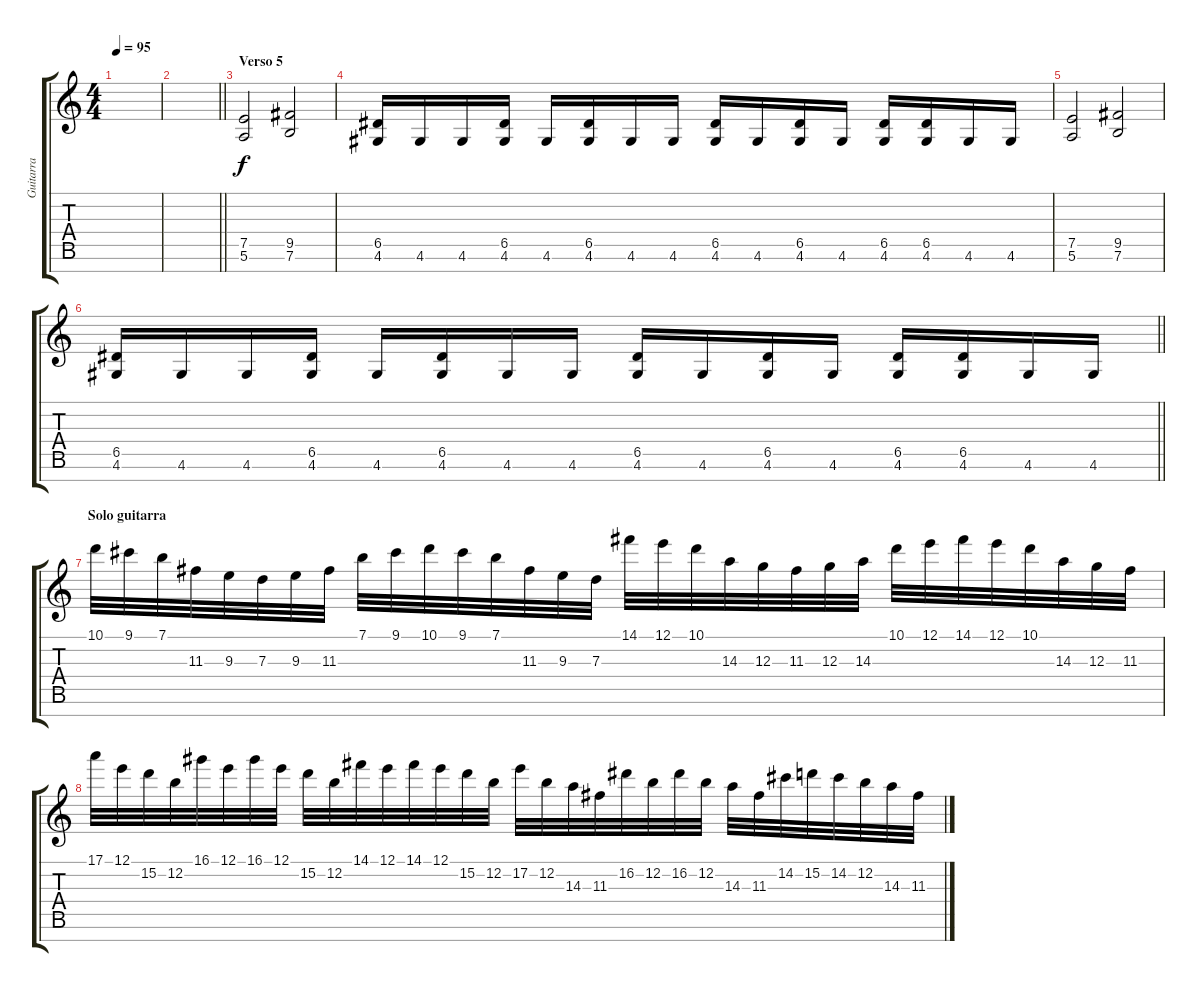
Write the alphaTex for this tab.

\track ("Guitarra" "Guitarra") {instrument overdrivenguitar}
\staff {score tabs}
\tuning (E4 B3 G3 D3 A2 E2 B1) {hide}
\ts (4 4)
\tempo 95
\clef g2
\ks c
|
\barLineRight lightlight
|
\section ("" "Verso 5")
(7.5 5.6).2 (9.5 7.6).2 |
(6.5 4.6).16 4.6.16 4.6.16 (6.5 4.6).16 4.6.16 (6.5 4.6).16 4.6.16 4.6.16 (6.5 4.6).16 4.6.16 (6.5 4.6).16 4.6.16 (6.5 4.6).16 (6.5 4.6).16 4.6.16 4.6.16 |
(7.5 5.6).2 (9.5 7.6).2 |
\barLineRight lightlight
(6.5 4.6).16 4.6.16 4.6.16 (6.5 4.6).16 4.6.16 (6.5 4.6).16 4.6.16 4.6.16 (6.5 4.6).16 4.6.16 (6.5 4.6).16 4.6.16 (6.5 4.6).16 (6.5 4.6).16 4.6.16 4.6.16 |
\section ("" "Solo guitarra")
10.1.32 9.1.32 7.1.32 11.3.32 9.3.32 7.3.32 9.3.32 11.3.32 7.1.32 9.1.32 10.1.32 9.1.32 7.1.32 11.3.32 9.3.32 7.3.32 14.1.32 12.1.32 10.1.32 14.3.32 12.3.32 11.3.32 12.3.32 14.3.32 10.1.32 12.1.32 14.1.32 12.1.32 10.1.32 14.3.32 12.3.32 11.3.32 |
17.1.32 12.1.32 15.2.32 12.2.32 16.1.32 12.1.32 16.1.32 12.1.32 15.2.32 12.2.32 14.1.32 12.1.32 14.1.32 12.1.32 15.2.32 12.2.32 17.2.32 12.2.32 14.3.32 11.3.32 16.2.32 12.2.32 16.2.32 12.2.32 14.3.32 11.3.32 14.2.32 15.2.32 14.2.32 12.2.32 14.3.32 11.3.32
